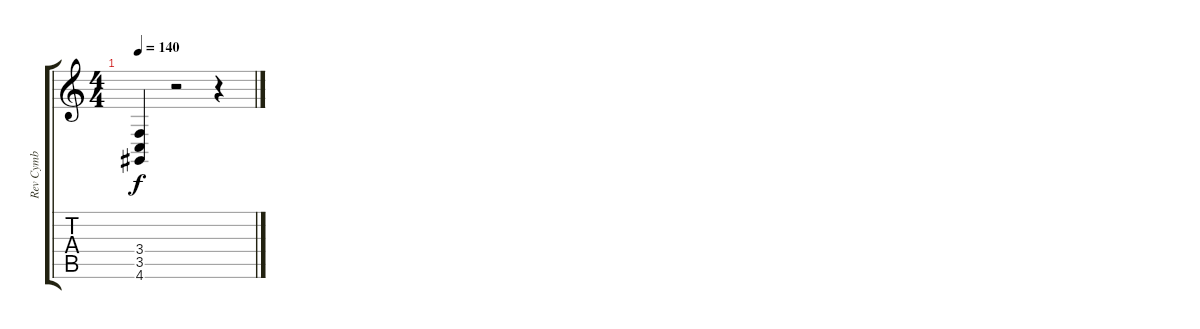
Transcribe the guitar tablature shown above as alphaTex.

\track ("Rev Cymb" "Rev Cymb") {instrument reversecymbal}
\staff {score tabs}
\tuning (E4 B3 G3 D3 A2 E2) {hide}
\ts (4 4)
\tempo 140
\clef g2
\ks c
(3.4{t} 3.5{t} 4.6{t}).4{dy f} r.2 r.4
